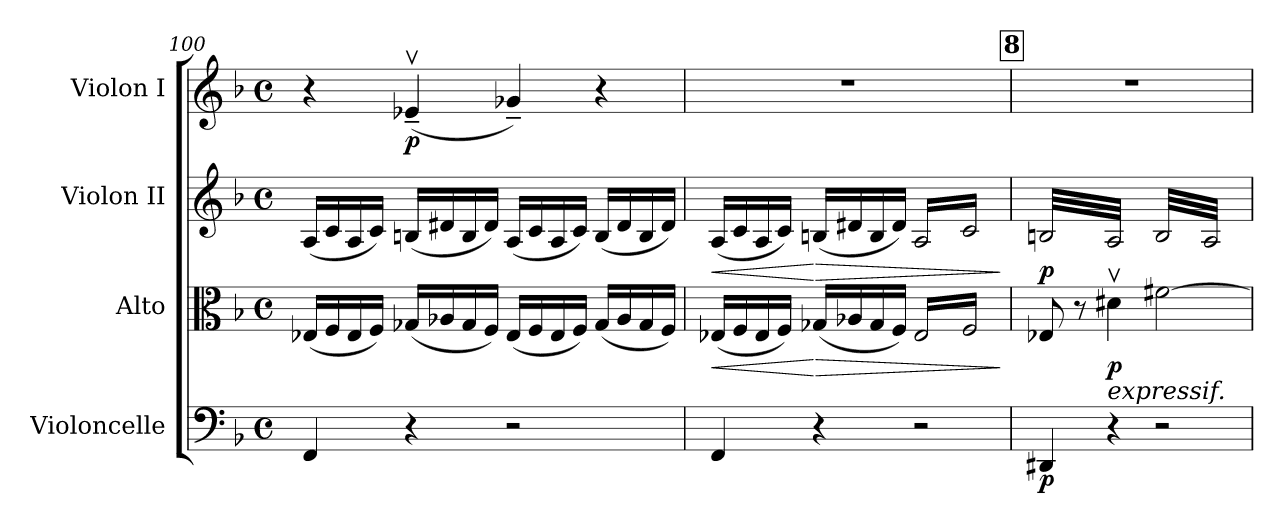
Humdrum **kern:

**kern	**dynam	**kern	**dynam	**kern	**dynam	**kern	**dynam
*part4	*part4	*part3	*part3	*part2	*part2	*part1	*part1
*staff4	*staff4	*staff3	*staff3	*staff2	*staff2	*staff1	*staff1
*I"Violoncelle	*	*I"Alto	*	*I"Violon II	*	*I"Violon I	*
*I'Vc	*	*	*	*I'Vln	*	*I'Vln	*
*clefF4	*	*clefC3	*	*clefG2	*	*clefG2	*
*k[b-]	*	*k[b-]	*	*k[b-]	*	*k[b-]	*
*M4/4	*	*M4/4	*	*M4/4	*	*M4/4	*
*met(c)	*	*met(c)	*	*met(c)	*	*met(c)	*
=100	=100	=100	=100	=100	=100	=100	=100
4FF/	.	(<16E-X/LL	.	(<16A/LL	.	4r	.
.	.	16F/	.	16c/	.	.	.
.	.	16E-/	.	16A/	.	.	.
.	.	16F/JJ)	.	16c/JJ)	.	.	.
!	!	!	!	!	!	!	!LO:DY:b
4r	.	(<16G-X/LL	.	(<16Bn/LL	.	(<4e-Xv~/	p
.	.	16A-X/	.	16d#X/	.	.	.
.	.	16G-/	.	16B/	.	.	.
.	.	16F/JJ)	.	16d#/JJ)	.	.	.
2r	.	(<16E-/LL	.	(<16A/LL	.	4g-X~/)	.
.	.	16F/	.	16c/	.	.	.
.	.	16E-/	.	16A/	.	.	.
.	.	16F/JJ)	.	16c/JJ)	.	.	.
.	.	(<16G-/LL	.	(<16B/LL	.	4r	.
.	.	16A-/	.	16d#/	.	.	.
.	.	16G-/	.	16B/	.	.	.
.	.	16F/JJ)	.	16d#/JJ)	.	.	.
!!LO:LB:g=z
=101	=101	=101	=101	=101	=101	=101	=101
!	!	!	!LO:HP:b	!	!LO:HP:b	!	!
4FF/	.	(<16E-X/LL	<	(<16A/LL	<	1r	.
.	.	16F/	.	16c/	.	.	.
.	.	16E-/	.	16A/	.	.	.
.	.	16F/JJ)	.	16c/JJ)	.	.	.
!	!	!	!LO:HP:n=1:b	!	!LO:HP:n=1:b	!	!
4r	.	(<16G-X/LL	[ >	(<16Bn/LL	[ >	.	.
.	.	16A-X/	.	16d#X/	.	.	.
.	.	16G-/	.	16B/	.	.	.
.	.	16F/JJ)	.	16d#/JJ)	.	.	.
*	*	*tremolo	*	*	*	*	*
*	*	*	*	*tremolo	*	*	*
2r	.	(<16E-/LL	.	(<16A/LL	.	.	.
.	.	16F/)	.	16c/)	.	.	.
.	.	16E-/	.	16A/	.	.	.
.	.	16F/)	.	16c/)	.	.	.
.	.	16E-/	.	16A/	.	.	.
.	.	16F/)	.	16c/)	.	.	.
.	.	16E-/	.	16A/	.	.	.
.	.	16F/)JJ	.	16c/)JJ	.	.	.
*	*	*Xtremolo	*	*	*	*	*
.	.	.	]	.	]	.	.
!!LO:REH:place=s1:a:B:fs=14:t=8
=102	=102	=102	=102	=102	=102	=102	=102
!	!LO:DY:b	!	!	!	!LO:DY:b	!	!
4DD#X/	p	8E-X/	.	(<32Bn/LLL	p	1r	.
.	.	.	.	32A/)	.	.	.
.	.	.	.	32Bn/	.	.	.
.	.	.	.	32A/)	.	.	.
.	.	8r	.	32Bn/	.	.	.
.	.	.	.	32A/)	.	.	.
.	.	.	.	32Bn/	.	.	.
.	.	.	.	32A/)	.	.	.
!	!	!LO:TX:b:i:t=expressif.	!	!	!	!	!
!	!	!	!LO:DY:b	!	!	!	!
4r	.	4d#Xv\	p	32Bn/	.	.	.
.	.	.	.	32A/)	.	.	.
.	.	.	.	32Bn/	.	.	.
.	.	.	.	32A/)	.	.	.
.	.	.	.	32Bn/	.	.	.
.	.	.	.	32A/)	.	.	.
.	.	.	.	32Bn/	.	.	.
.	.	.	.	32A/)JJJ	.	.	.
2r	.	[2f#X\	.	(<32B/LLL	.	.	.
.	.	.	.	32A/)	.	.	.
.	.	.	.	32B/	.	.	.
.	.	.	.	32A/)	.	.	.
.	.	.	.	32B/	.	.	.
.	.	.	.	32A/)	.	.	.
.	.	.	.	32B/	.	.	.
.	.	.	.	32A/)	.	.	.
.	.	.	.	32B/	.	.	.
.	.	.	.	32A/)	.	.	.
.	.	.	.	32B/	.	.	.
.	.	.	.	32A/)	.	.	.
.	.	.	.	32B/	.	.	.
.	.	.	.	32A/)	.	.	.
.	.	.	.	32B/	.	.	.
.	.	.	.	32A/)JJJ	.	.	.
*	*	*	*	*Xtremolo	*	*	*
.	.	.	.	.	.	.	.
.	.	.	.	.	.	.	.
.	.	.	.	.	.	.	.
.	.	.	.	.	.	.	.
.	.	.	.	.	.	.	.
.	.	.	.	.	.	.	.
.	.	.	.	.	.	.	.
.	.	.	.	.	.	.	.
=	=	=	=	=	=	=	=
*-	*-	*-	*-	*-	*-	*-	*-
